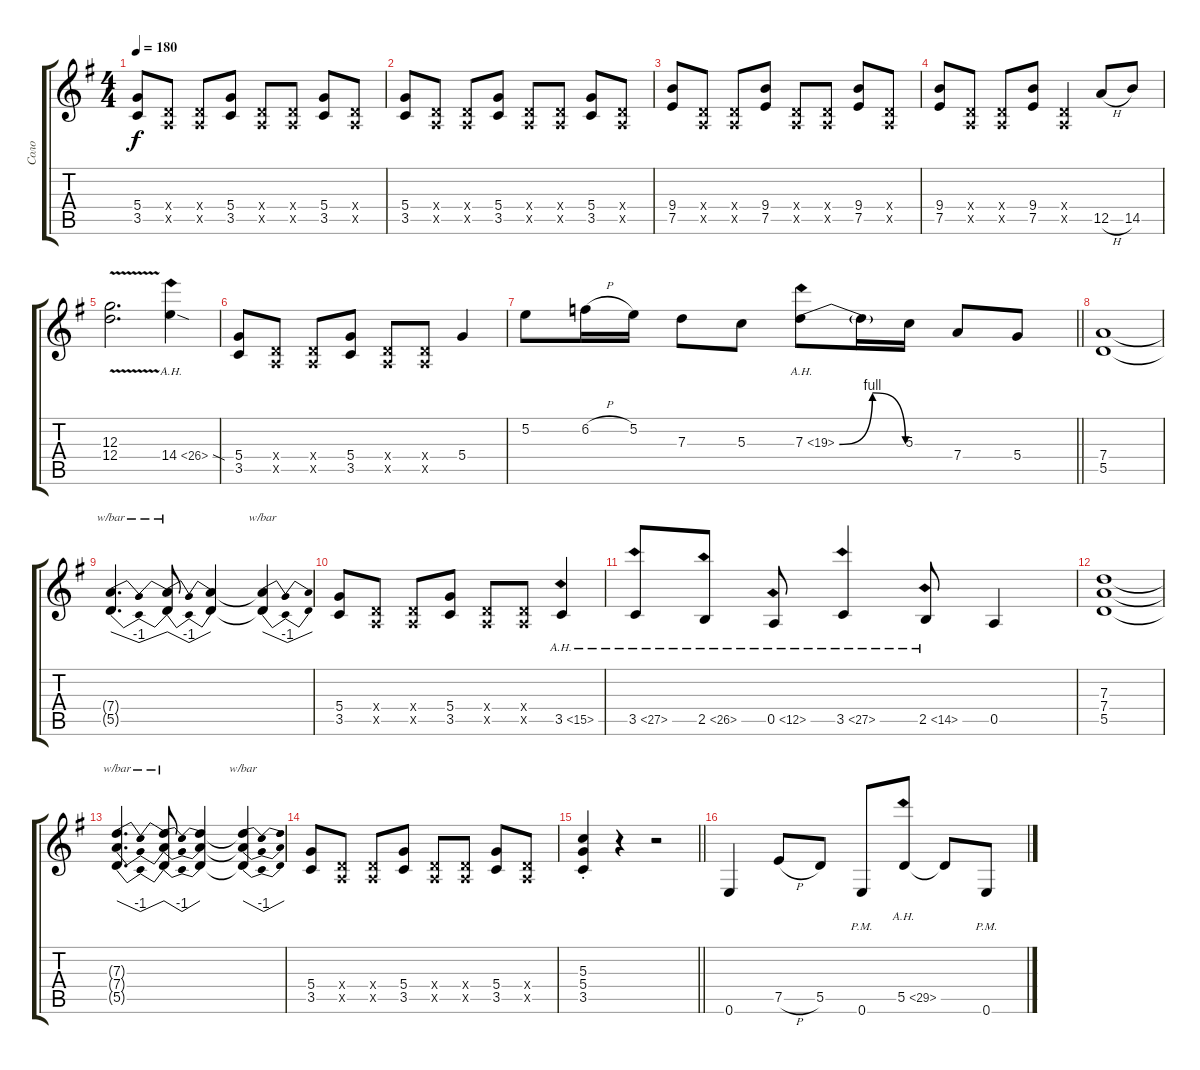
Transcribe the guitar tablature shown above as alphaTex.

\track ("Соло" "Соло") {instrument distortionguitar}
\staff {score tabs}
\tuning (E4 B3 G3 D3 A2 E2) {hide}
\ts (4 4)
\tempo 180
\clef g2
\ks g
(5.4 3.5).8{dy f} (0.4{x} 0.5{x}).8 (0.4{x} 0.5{x}).8 (5.4 3.5).8 (0.4{x} 0.5{x}).8 (0.4{x} 0.5{x}).8 (5.4 3.5).8 (0.4{x} 0.5{x}).8 |
(5.4 3.5).8 (0.4{x} 0.5{x}).8 (0.4{x} 0.5{x}).8 (5.4 3.5).8 (0.4{x} 0.5{x}).8 (0.4{x} 0.5{x}).8 (5.4 3.5).8 (0.4{x} 0.5{x}).8 |
(9.4 7.5).8 (0.4{x} 0.5{x}).8 (0.4{x} 0.5{x}).8 (9.4 7.5).8 (0.4{x} 0.5{x}).8 (0.4{x} 0.5{x}).8 (9.4 7.5).8 (0.4{x} 0.5{x}).8 |
(9.4 7.5).8 (0.4{x} 0.5{x}).8 (0.4{x} 0.5{x}).8 (9.4 7.5).8 (0.4{x} 0.5{x}).4 12.5{h}.8 14.5.8 |
(12.3{v} 12.4{v}).2{d} 14.4{ah 12 sod}.4 |
(5.4 3.5).8 (0.4{x} 0.5{x}).8 (0.4{x} 0.5{x}).8 (5.4 3.5).8 (0.4{x} 0.5{x}).8 (0.4{x} 0.5{x}).8 5.4.4 |
\barLineRight lightlight
5.2.8 6.2{h}.16 5.2.16 7.3.8 5.3.8 7.3{be (bendrelease 0 0 15 4 30 4 60 0) ah 12}.8 7.3{t}.16 5.3.16 7.4.8 5.4.8 |
(7.4 5.5).1 |
(7.4{t} 5.5{t}).4{d tbe (dip default 0 0 30 -4 60 0)} (7.4{t} 5.5{t}).8{tbe (dip default 0 0 30 -4 60 0)} (7.4{t} 5.5{t}).4 (7.4{t} 5.5{t}).4{tbe (dip default 0 0 30 -4 60 0)} |
(5.4 3.5).8 (0.4{x} 0.5{x}).8 (0.4{x} 0.5{x}).8 (5.4 3.5).8 (0.4{x} 0.5{x}).8 (0.4{x} 0.5{x}).8 3.5{ah 12}.4 |
3.5{ah 24}.8 2.5{ah 24}.8 0.5{ah 12}.8 3.5{ah 24}.4 2.5{ah 12}.8 0.5.4 |
(7.3 7.4 5.5).1 |
(7.3{t} 7.4{t} 5.5{t}).4{d tbe (dip default 0 0 30 -4 60 0)} (7.3{t} 7.4{t} 5.5{t}).8{tbe (dip default 0 0 30 -4 60 0)} (7.3{t} 7.4{t} 5.5{t}).4 (7.3{t} 7.4{t} 5.5{t}).4{tbe (dip default 0 0 30 -4 60 0)} |
(5.4 3.5).8 (0.4{x} 0.5{x}).8 (0.4{x} 0.5{x}).8 (5.4 3.5).8 (0.4{x} 0.5{x}).8 (0.4{x} 0.5{x}).8 (5.4 3.5).8 (0.4{x} 0.5{x}).8 |
\barLineRight lightlight
(5.3{st} 5.4{st} 3.5{st}).4 r.4 r.2 |
0.6.4 7.5{h}.8 5.5.8 0.6{pm}.8 5.5{ah 24}.8 5.5{t}.8 0.6{pm}.8
